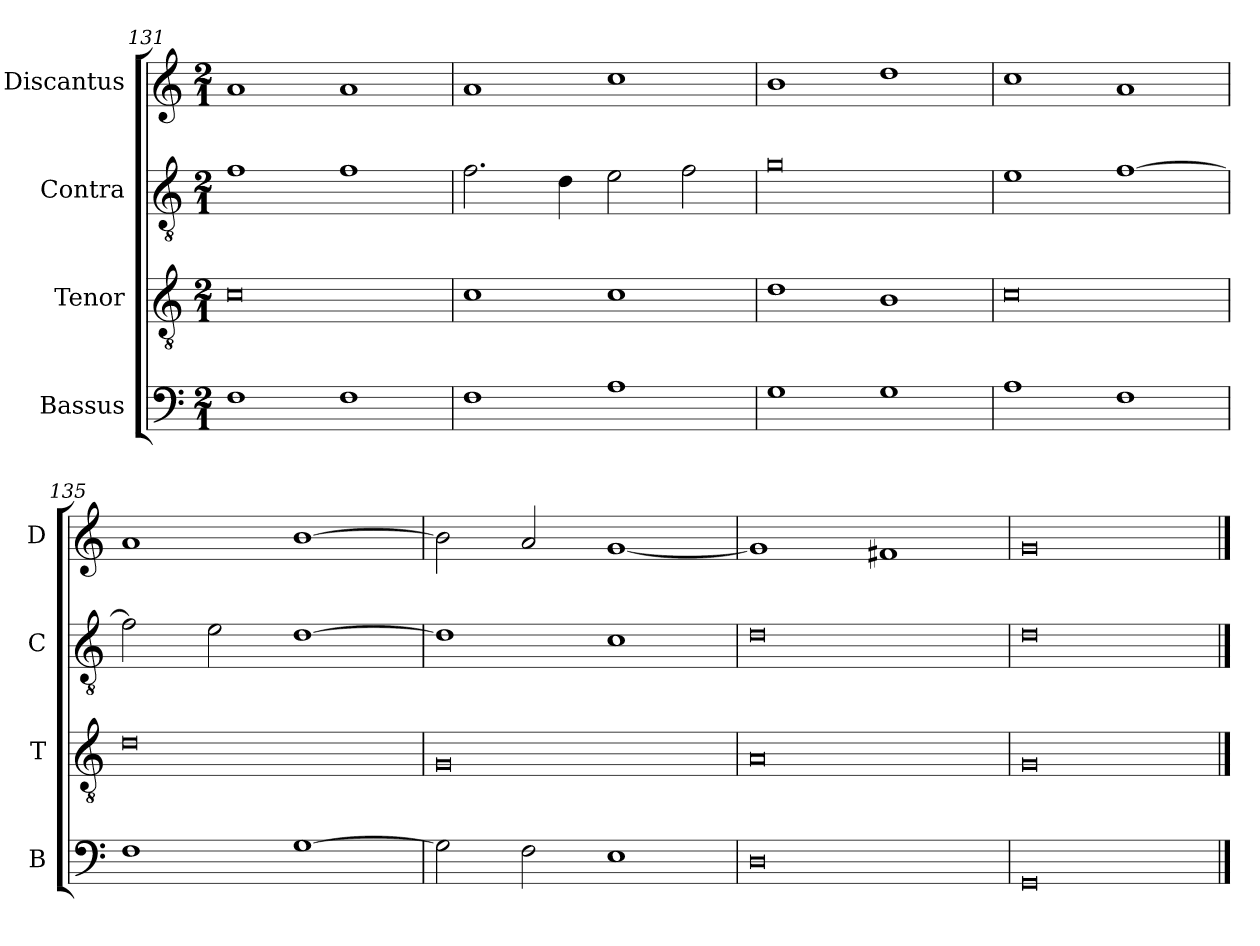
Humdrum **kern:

**kern	**kern	**kern	**kern
*part4	*part3	*part2	*part1
*staff4	*staff3	*staff2	*staff1
*I"Bassus	*I"Tenor	*I"Contra	*I"Discantus
*I'B	*I'T	*I'C	*I'D
*clefF4	*clefGv2	*clefGv2	*clefG2
*k[]	*k[]	*k[]	*k[]
*M2/1	*M2/1	*M2/1	*M2/1
=131	=131	=131	=131
1F	0c	1f	1a
1F	.	1f	1a
=132	=132	=132	=132
1F	1c	2.f\	1a
.	.	4d\	.
1A	1c	2e\	1cc
.	.	2f\	.
=133	=133	=133	=133
1G	1d	0g	1b
1G	1B	.	1dd
=134	=134	=134	=134
1A	0c	1e	1cc
1F	.	[1f	1a
=135	=135	=135	=135
1F	0d	2f\]	1a
.	.	2e\	.
[1G	.	[1d	[1b
=136	=136	=136	=136
2G\]	0G	1d]	2b\]
2F\	.	.	2a/
1E	.	1c	[1g
=137	=137	=137	=137
0D	0A	0d	1g]
.	.	.	1f#X
=138	=138	=138	=138
0GG	0G	0d	0g
==	==	==	==
*-	*-	*-	*-
